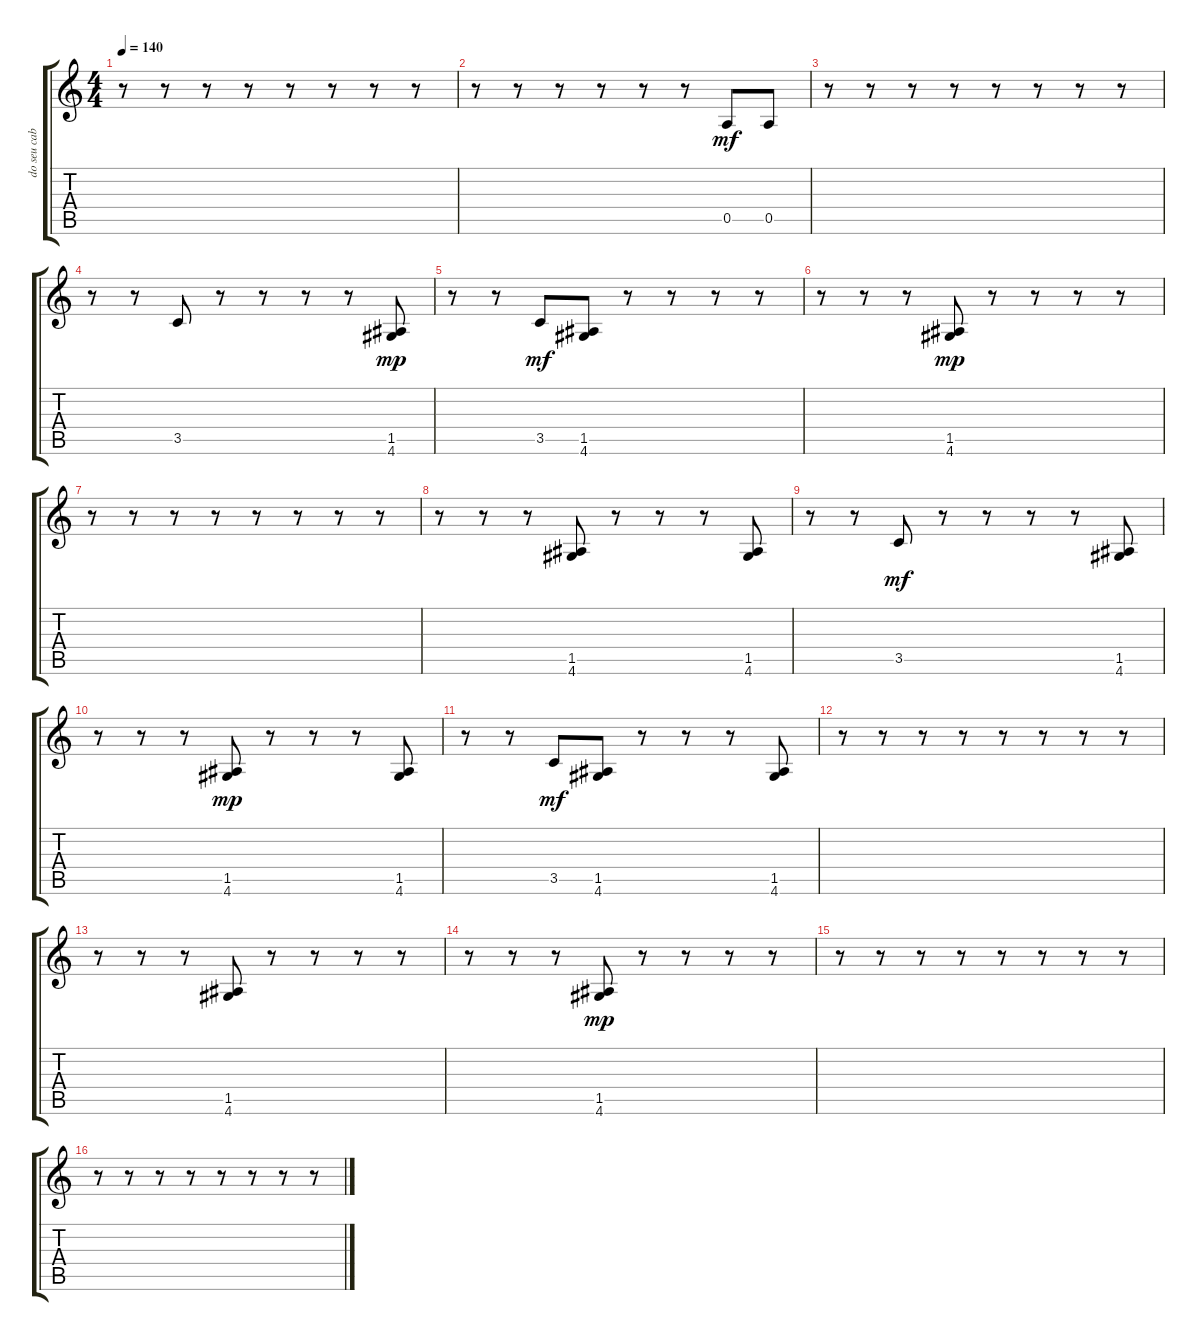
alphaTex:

\track ("do seu cabelo" "do seu cab") {instrument acousticguitarsteel}
\staff {score tabs}
\tuning (E4 B3 G3 D3 A2 E2) {hide}
\ts (4 4)
\tempo 140
\clef g2
\ks c
r.8{dy mp} r.8 r.8 r.8 r.8 r.8 r.8 r.8 |
r.8 r.8 r.8 r.8 r.8 r.8 0.5.8{dy mf} 0.5.8 |
r.8 r.8 r.8 r.8 r.8 r.8 r.8 r.8 |
r.8 r.8 3.5.8 r.8 r.8 r.8 r.8 (1.5 4.6).8{dy mp} |
r.8 r.8 3.5.8{dy mf} (1.5 4.6).8 r.8 r.8 r.8 r.8 |
r.8 r.8 r.8 (1.5 4.6).8{dy mp} r.8 r.8 r.8 r.8 |
r.8 r.8 r.8 r.8 r.8 r.8 r.8 r.8 |
r.8 r.8 r.8 (1.5 4.6).8 r.8 r.8 r.8 (1.5 4.6).8 |
r.8 r.8 3.5.8{dy mf} r.8 r.8 r.8 r.8 (1.5 4.6).8 |
r.8 r.8 r.8 (1.5 4.6).8{dy mp} r.8 r.8 r.8 (1.5 4.6).8 |
r.8 r.8 3.5.8{dy mf} (1.5 4.6).8 r.8 r.8 r.8 (1.5 4.6).8 |
r.8 r.8 r.8 r.8 r.8 r.8 r.8 r.8 |
r.8 r.8 r.8 (1.5 4.6).8 r.8 r.8 r.8 r.8 |
r.8 r.8 r.8 (1.5 4.6).8{dy mp} r.8 r.8 r.8 r.8 |
r.8 r.8 r.8 r.8 r.8 r.8 r.8 r.8 |
r.8 r.8 r.8 r.8 r.8 r.8 r.8 r.8
